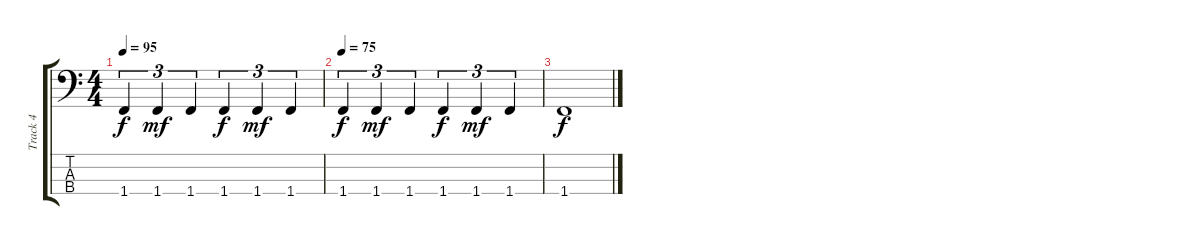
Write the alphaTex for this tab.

\track ("Track 4" "Track 4") {instrument electricbassfinger}
\staff {score tabs}
\tuning (G2 D2 A1 E1) {hide}
\ts (4 4)
\tempo 95
\clef f4
\ks c
1.4.4{tu (3 2) dy f} 1.4.4{tu (3 2) dy mf} 1.4.4{tu (3 2)} 1.4.4{tu (3 2) dy f} 1.4.4{tu (3 2) dy mf} 1.4.4{tu (3 2)} |
\tempo 75
1.4.4{tu (3 2) dy f} 1.4.4{tu (3 2) dy mf} 1.4.4{tu (3 2)} 1.4.4{tu (3 2) dy f} 1.4.4{tu (3 2) dy mf} 1.4.4{tu (3 2)} |
1.4.1{dy f}
